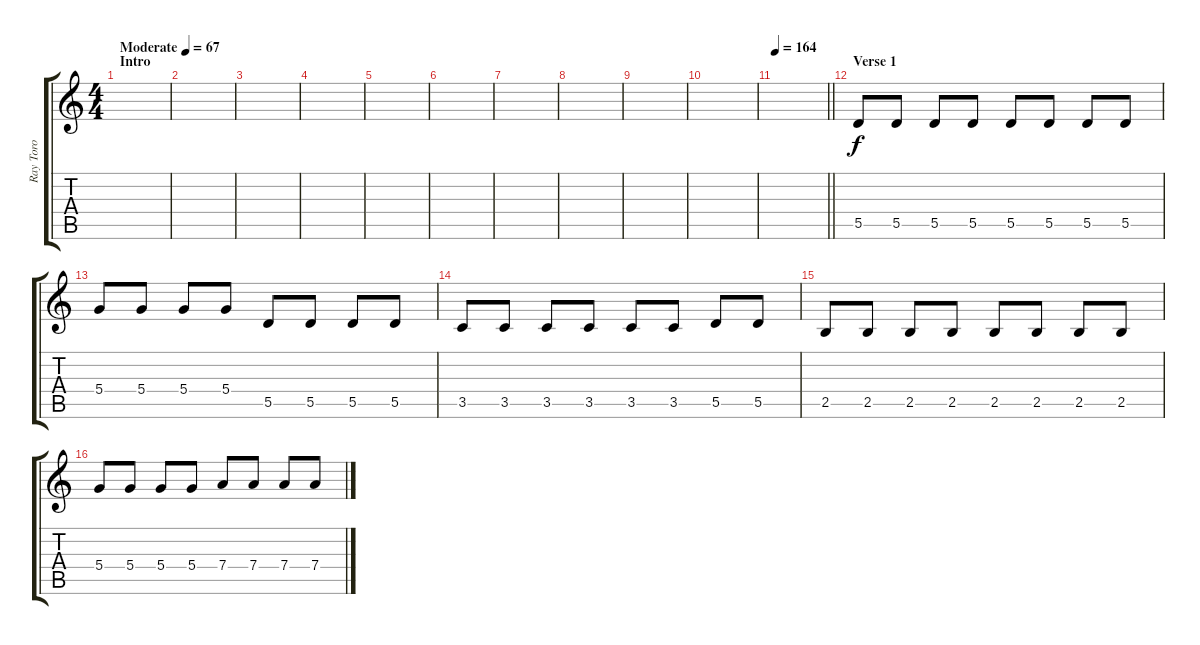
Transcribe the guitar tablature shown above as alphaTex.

\track ("Ray Toro" "Ray Toro") {instrument distortionguitar}
\staff {score tabs}
\tuning (E4 B3 G3 D3 A2 E2) {hide}
\ts (4 4)
\section ("" "Intro")
\tempo (67 "Moderate")
\clef g2
\ks c
|
|
|
|
|
|
|
|
|
|
\tempo 164
\barLineRight lightlight
|
\section ("" "Verse 1")
5.5.8 5.5.8 5.5.8 5.5.8 5.5.8 5.5.8 5.5.8 5.5.8 |
5.4.8 5.4.8 5.4.8 5.4.8 5.5.8 5.5.8 5.5.8 5.5.8 |
3.5.8 3.5.8 3.5.8 3.5.8 3.5.8 3.5.8 5.5.8 5.5.8 |
2.5.8 2.5.8 2.5.8 2.5.8 2.5.8 2.5.8 2.5.8 2.5.8 |
5.4.8 5.4.8 5.4.8 5.4.8 7.4.8 7.4.8 7.4.8 7.4.8
